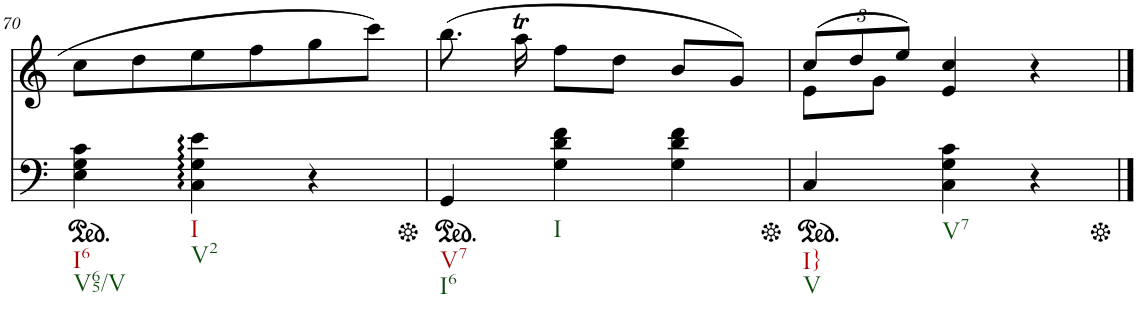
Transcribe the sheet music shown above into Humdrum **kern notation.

**kern	**kern
*part2	*part1
*staff2	*staff1
*I"piano	*I"piano
*I'Pno	*I'Pno
!!LO:PB:g=z
*clefF4	*clefG2
*k[]	*k[]
*M3/4	*M3/4
*ped	*
=70	=70
!LO:TX:b:t=I6	!
!LO:TX:b:t=V65/V	!
4E\ 4G\ 4c\	8cc\L
.	8dd\
!LO:TX:b:t=I	!
!LO:TX:b:t=V2	!
4C\ 4G\ 4e\	8ee\
.	8ff\
4r	8gg\
.	8ccc\J
=71	=71
*Xped	*
*ped	*
!LO:TX:b:t=V7	!
!LO:TX:b:t=I6	!
4GG/	(8.bb\
.	16aaT\
!LO:TX:b:t=I	!
4G\ 4d\ 4f\	8ff\L
.	8dd\J
4G\ 4d\ 4f\	8b/L
.	8g/J)
=72	=72
*Xped	*
*ped	*
*	*Xbrackettup
*	*^
!LO:TX:b:t=I}	!	!
!LO:TX:b:t=V	!	!
4C/	(12cc/L	8e\L
.	12dd/	.
.	.	8g\J
.	12ee/J)	.
!LO:TX:b:t=V7	!	!
4C\ 4G\ 4c\	4e/ 4cc/	2ryy
4r	4r	.
*	*v	*v
*Xped	*
==	==
*-	*-
